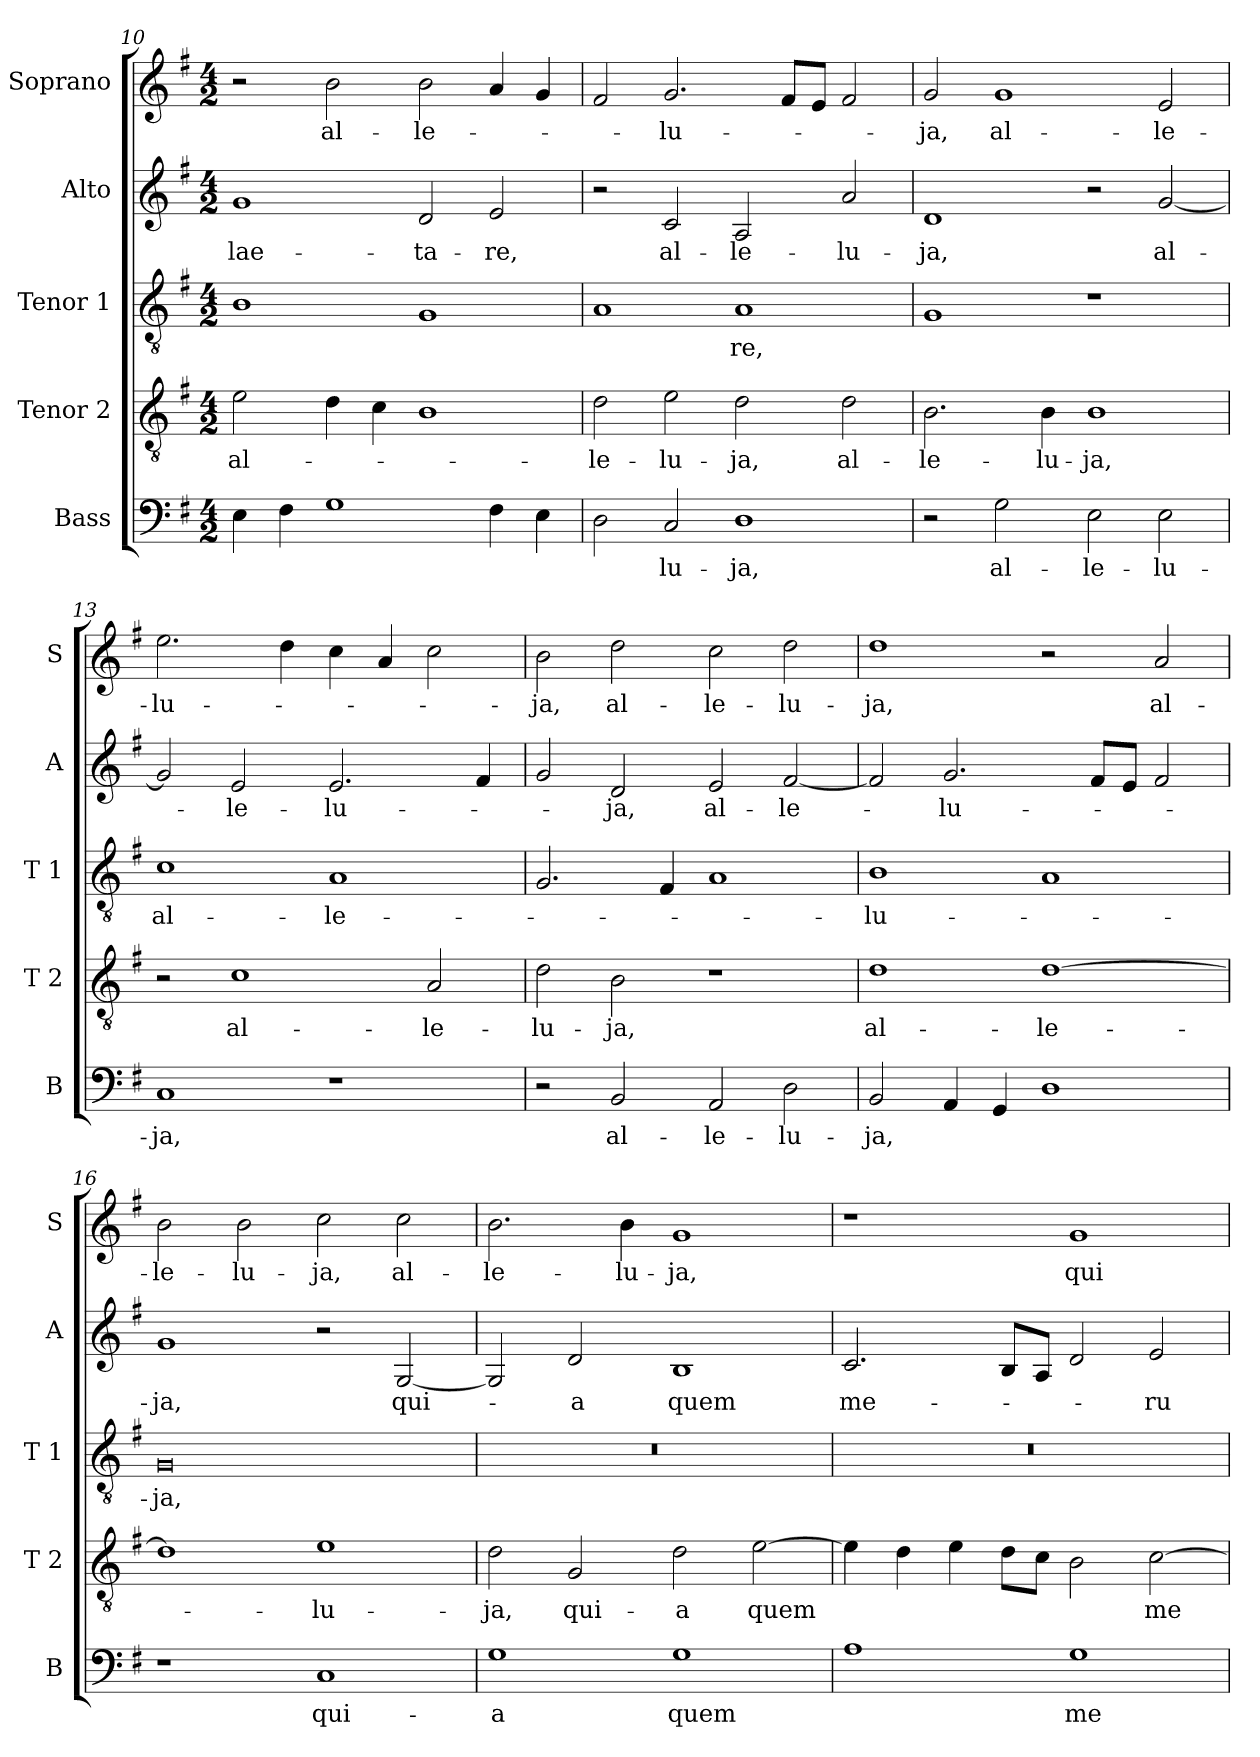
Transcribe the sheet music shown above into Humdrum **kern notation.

**kern	**text	**kern	**text	**kern	**text	**kern	**text	**kern	**text
*part5	*part5	*part4	*part4	*part3	*part3	*part2	*part2	*part1	*part1
*staff5	*staff5	*staff4	*staff4	*staff3	*staff3	*staff2	*staff2	*staff1	*staff1
*I"Bass	*	*I"Tenor 2	*	*I"Tenor 1	*	*I"Alto	*	*I"Soprano	*
*I'B	*	*I'T 2	*	*I'T 1	*	*I'A	*	*I'S	*
*clefF4	*	*clefGv2	*	*clefGv2	*	*clefG2	*	*clefG2	*
*k[f#]	*	*k[f#]	*	*k[f#]	*	*k[f#]	*	*k[f#]	*
*G:	*	*G:	*	*G:	*	*G:	*	*G:	*
*M4/2	*	*M4/2	*	*M4/2	*	*M4/2	*	*M4/2	*
=10	=10	=10	=10	=10	=10	=10	=10	=10	=10
!	!	!	!LO:LY:b	!	!	!	!LO:LY:b	!	!
4E\	.	2e\	al-	1B	.	1g	lae-	2r	.
4F#\	.	.	.	.	.	.	.	.	.
!	!	!	!	!	!	!	!	!	!LO:LY:b
1G	.	4d\	.	.	.	.	.	2b\	al-
.	.	4c\	.	.	.	.	.	.	.
!	!	!	!	!	!	!	!LO:LY:b	!	!LO:LY:b
.	.	1B	.	1G	.	2d/	-ta-	2b\	-le-
!	!	!	!	!	!	!	!LO:LY:b	!	!
4F#\	.	.	.	.	.	2e/	-re,	4a/	.
4E\	.	.	.	.	.	.	.	4g/	.
!!LO:LB:g=z
=11	=11	=11	=11	=11	=11	=11	=11	=11	=11
!	!	!	!LO:LY:b	!	!	!	!	!	!
2D\	.	2d\	-le-	1A	.	2r	.	2f#/	.
!	!LO:LY:b	!	!LO:LY:b	!	!	!	!LO:LY:b	!	!LO:LY:b
2C/	-lu-	2e\	-lu-	.	.	2c/	al-	2.g/	-lu-
!	!LO:LY:b	!	!LO:LY:b	!	!LO:LY:b	!	!LO:LY:b	!	!
1D	-ja,	2d\	-ja,	1A	-re,	2A/	-le-	.	.
.	.	.	.	.	.	.	.	8f#/L	.
.	.	.	.	.	.	.	.	8e/J	.
!	!	!	!LO:LY:b	!	!	!	!LO:LY:b	!	!
.	.	2d\	al-	.	.	2a/	-lu-	2f#/	.
=12	=12	=12	=12	=12	=12	=12	=12	=12	=12
!	!	!	!LO:LY:b	!	!	!	!LO:LY:b	!	!LO:LY:b
2r	.	2.B\	-le-	1G	.	1d	-ja,	2g/	-ja,
!	!LO:LY:b	!	!	!	!	!	!	!	!LO:LY:b
2G\	al-	.	.	.	.	.	.	1g	al-
!	!	!	!LO:LY:b	!	!	!	!	!	!
.	.	4B\	-lu-	.	.	.	.	.	.
!	!LO:LY:b	!	!LO:LY:b	!	!	!	!	!	!
2E\	-le-	1B	-ja,	1r	.	2r	.	.	.
!	!LO:LY:b	!	!	!	!	!	!LO:LY:b	!	!LO:LY:b
2E\	-lu-	.	.	.	.	[2g/	al-	2e/	-le-
=13	=13	=13	=13	=13	=13	=13	=13	=13	=13
!	!LO:LY:b	!	!	!	!LO:LY:b	!	!	!	!LO:LY:b
1C	-ja,	2r	.	1c	al-	2g/]	.	2.ee\	-lu-
!	!	!	!LO:LY:b	!	!	!	!LO:LY:b	!	!
.	.	1c	al-	.	.	2e/	-le-	.	.
.	.	.	.	.	.	.	.	4dd\	.
!	!	!	!	!	!LO:LY:b	!	!LO:LY:b	!	!
1r	.	.	.	1A	-le-	2.e/	-lu-	4cc\	.
.	.	.	.	.	.	.	.	4a/	.
!	!	!	!LO:LY:b	!	!	!	!	!	!
.	.	2A/	-le-	.	.	.	.	2cc\	.
.	.	.	.	.	.	4f#/	.	.	.
=14	=14	=14	=14	=14	=14	=14	=14	=14	=14
!	!	!	!LO:LY:b	!	!	!	!	!	!LO:LY:b
2r	.	2d\	-lu-	2.G/	.	2g/	.	2b\	-ja,
!	!LO:LY:b	!	!LO:LY:b	!	!	!	!LO:LY:b	!	!LO:LY:b
2BB/	al-	2B\	-ja,	.	.	2d/	-ja,	2dd\	al-
.	.	.	.	4F#/	.	.	.	.	.
!	!LO:LY:b	!	!	!	!	!	!LO:LY:b	!	!LO:LY:b
2AA/	-le-	1r	.	1A	.	2e/	al-	2cc\	-le-
!	!LO:LY:b	!	!	!	!	!	!LO:LY:b	!	!LO:LY:b
2D\	-lu-	.	.	.	.	[2f#/	-le-	2dd\	-lu-
=15	=15	=15	=15	=15	=15	=15	=15	=15	=15
!	!LO:LY:b	!	!LO:LY:b	!	!LO:LY:b	!	!	!	!LO:LY:b
2BB/	-ja,	1d	al-	1B	-lu-	2f#/]	.	1dd	-ja,
!	!	!	!	!	!	!	!LO:LY:b	!	!
4AA/	.	.	.	.	.	2.g/	-lu-	.	.
4GG/	.	.	.	.	.	.	.	.	.
!	!	!	!LO:LY:b	!	!	!	!	!	!
1D	.	[1d	-le-	1A	.	.	.	2r	.
.	.	.	.	.	.	8f#/L	.	.	.
.	.	.	.	.	.	8e/J	.	.	.
!	!	!	!	!	!	!	!	!	!LO:LY:b
.	.	.	.	.	.	2f#/	.	2a/	al-
!!LO:PB:g=z
=16	=16	=16	=16	=16	=16	=16	=16	=16	=16
!	!	!	!	!	!LO:LY:b	!	!LO:LY:b	!	!LO:LY:b
1r	.	1d]	.	0G	-ja,	1g	-ja,	2b\	-le-
!	!	!	!	!	!	!	!	!	!LO:LY:b
.	.	.	.	.	.	.	.	2b\	-lu-
!	!LO:LY:b	!	!LO:LY:b	!	!	!	!	!	!LO:LY:b
1C	qui-	1e	-lu-	.	.	2r	.	2cc\	-ja,
!	!	!	!	!	!	!	!LO:LY:b	!	!LO:LY:b
.	.	.	.	.	.	[2G/	qui-	2cc\	al-
=17	=17	=17	=17	=17	=17	=17	=17	=17	=17
!	!LO:LY:b	!	!LO:LY:b	!	!	!	!	!	!LO:LY:b
1G	-a	2d\	-ja,	0r	.	2G/]	.	2.b\	-le-
!	!	!	!LO:LY:b	!	!	!	!LO:LY:b	!	!
.	.	2G/	qui-	.	.	2d/	-a	.	.
!	!	!	!	!	!	!	!	!	!LO:LY:b
.	.	.	.	.	.	.	.	4b\	-lu-
!	!LO:LY:b	!	!LO:LY:b	!	!	!	!LO:LY:b	!	!LO:LY:b
1G	quem	2d\	-a	.	.	1B	quem	1g	-ja,
!	!	!	!LO:LY:b	!	!	!	!	!	!
.	.	[2e\	quem	.	.	.	.	.	.
=18	=18	=18	=18	=18	=18	=18	=18	=18	=18
!	!	!	!	!	!	!	!LO:LY:b	!	!
1A	.	4e\]	.	0r	.	2.c/	me-	1r	.
.	.	4d\	.	.	.	.	.	.	.
.	.	4e\	.	.	.	.	.	.	.
.	.	8d\L	.	.	.	8B/L	.	.	.
.	.	8c\J	.	.	.	8A/J	.	.	.
!	!LO:LY:b	!	!	!	!	!	!	!	!LO:LY:b
1G	me-	2B\	.	.	.	2d/	.	1g	qui-
!	!	!	!LO:LY:b	!	!	!	!LO:LY:b	!	!
.	.	[2c\	me-	.	.	2e/	-ru-	.	.
=	=	=	=	=	=	=	=	=	=
*-	*-	*-	*-	*-	*-	*-	*-	*-	*-
